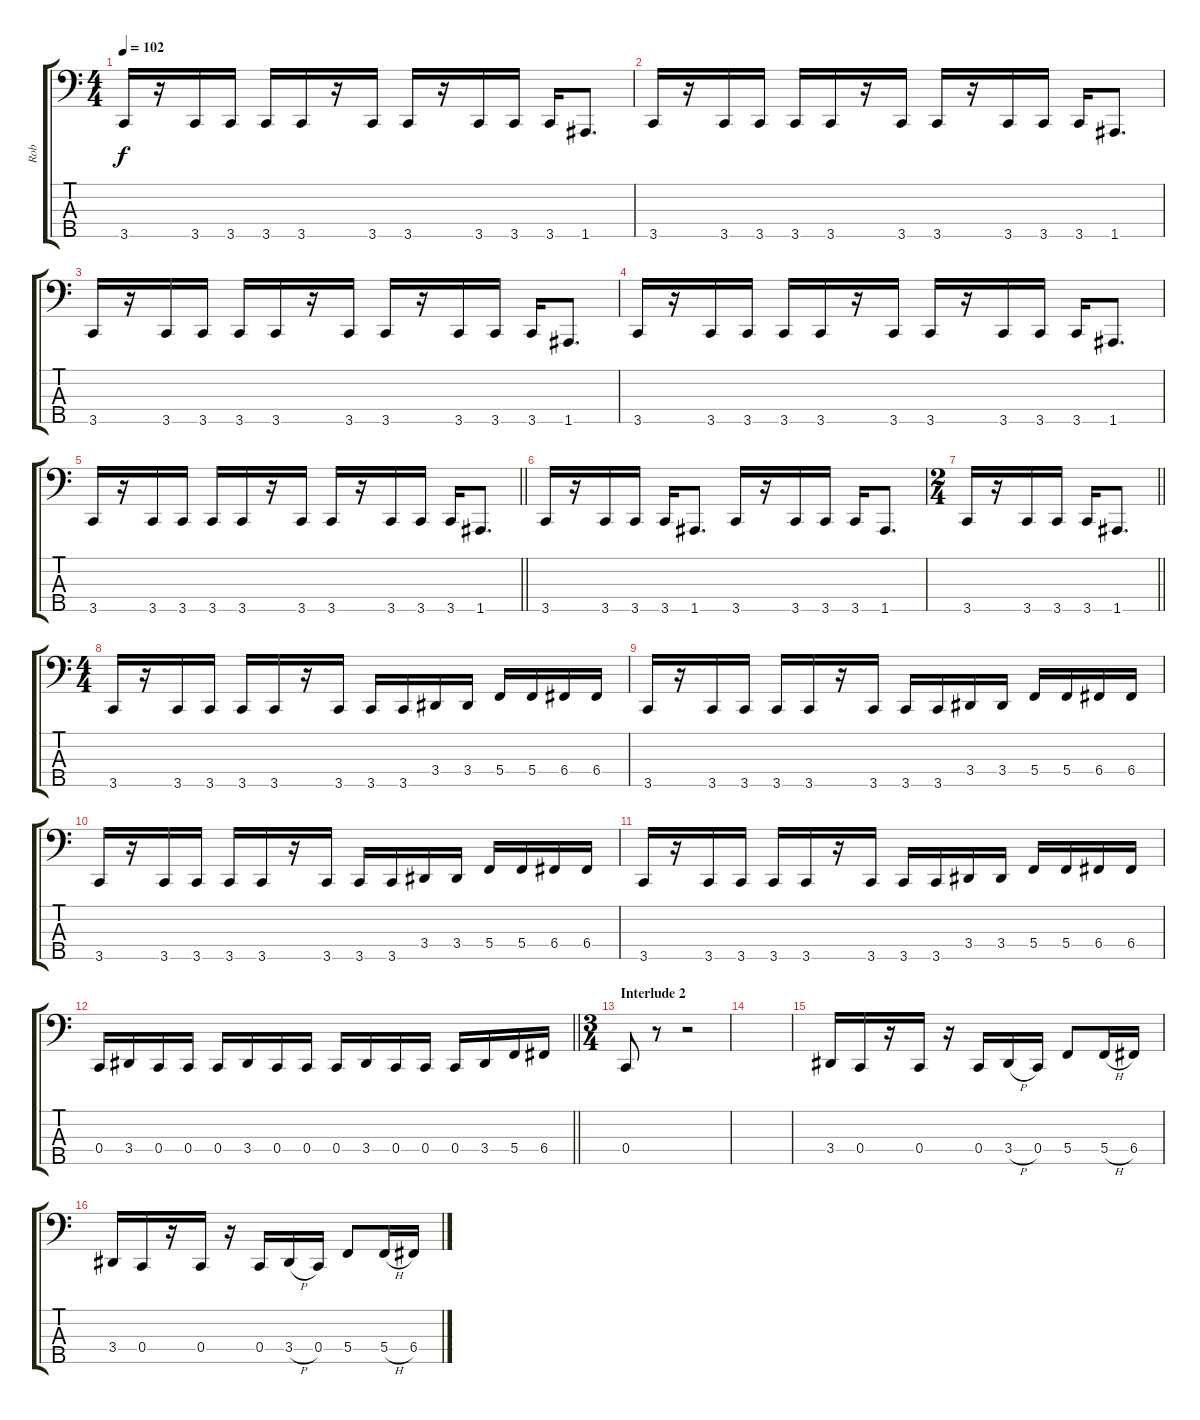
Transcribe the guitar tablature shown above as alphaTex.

\track ("Rob" "Rob") {instrument electricbassfinger}
\staff {score tabs}
\tuning (F2 C2 G1 C1 A0) {hide}
\ts (4 4)
\tempo 102
\clef f4
\ks c
3.5.16{dy f} r.16 3.5.16 3.5.16 3.5.16 3.5.16 r.16 3.5.16 3.5.16 r.16 3.5.16 3.5.16 3.5.16 1.5.8{d} |
3.5.16 r.16 3.5.16 3.5.16 3.5.16 3.5.16 r.16 3.5.16 3.5.16 r.16 3.5.16 3.5.16 3.5.16 1.5.8{d} |
3.5.16 r.16 3.5.16 3.5.16 3.5.16 3.5.16 r.16 3.5.16 3.5.16 r.16 3.5.16 3.5.16 3.5.16 1.5.8{d} |
3.5.16 r.16 3.5.16 3.5.16 3.5.16 3.5.16 r.16 3.5.16 3.5.16 r.16 3.5.16 3.5.16 3.5.16 1.5.8{d} |
\barLineRight lightlight
3.5.16 r.16 3.5.16 3.5.16 3.5.16 3.5.16 r.16 3.5.16 3.5.16 r.16 3.5.16 3.5.16 3.5.16 1.5.8{d} |
\section ("" "")
3.5.16 r.16 3.5.16 3.5.16 3.5.16 1.5.8{d} 3.5.16 r.16 3.5.16 3.5.16 3.5.16 1.5.8{d} |
\ts (2 4)
\barLineRight lightlight
3.5.16 r.16 3.5.16 3.5.16 3.5.16 1.5.8{d} |
\ts (4 4)
\section ("" "")
3.5.16 r.16 3.5.16 3.5.16 3.5.16 3.5.16 r.16 3.5.16 3.5.16 3.5.16 3.4.16 3.4.16 5.4.16 5.4.16 6.4.16 6.4.16 |
3.5.16 r.16 3.5.16 3.5.16 3.5.16 3.5.16 r.16 3.5.16 3.5.16 3.5.16 3.4.16 3.4.16 5.4.16 5.4.16 6.4.16 6.4.16 |
3.5.16 r.16 3.5.16 3.5.16 3.5.16 3.5.16 r.16 3.5.16 3.5.16 3.5.16 3.4.16 3.4.16 5.4.16 5.4.16 6.4.16 6.4.16 |
3.5.16 r.16 3.5.16 3.5.16 3.5.16 3.5.16 r.16 3.5.16 3.5.16 3.5.16 3.4.16 3.4.16 5.4.16 5.4.16 6.4.16 6.4.16 |
\barLineRight lightlight
0.4.16 3.4.16 0.4.16 0.4.16 0.4.16 3.4.16 0.4.16 0.4.16 0.4.16 3.4.16 0.4.16 0.4.16 0.4.16 3.4.16 5.4.16 6.4.16 |
\ts (3 4)
\section ("" "Interlude 2")
0.4.8 r.8 r.2 |
|
3.4.16 0.4.16 r.16 0.4.16 r.16 0.4.16 3.4{h}.16 0.4.16 5.4.8 5.4{h}.16 6.4.16 |
3.4.16 0.4.16 r.16 0.4.16 r.16 0.4.16 3.4{h}.16 0.4.16 5.4.8 5.4{h}.16 6.4.16
